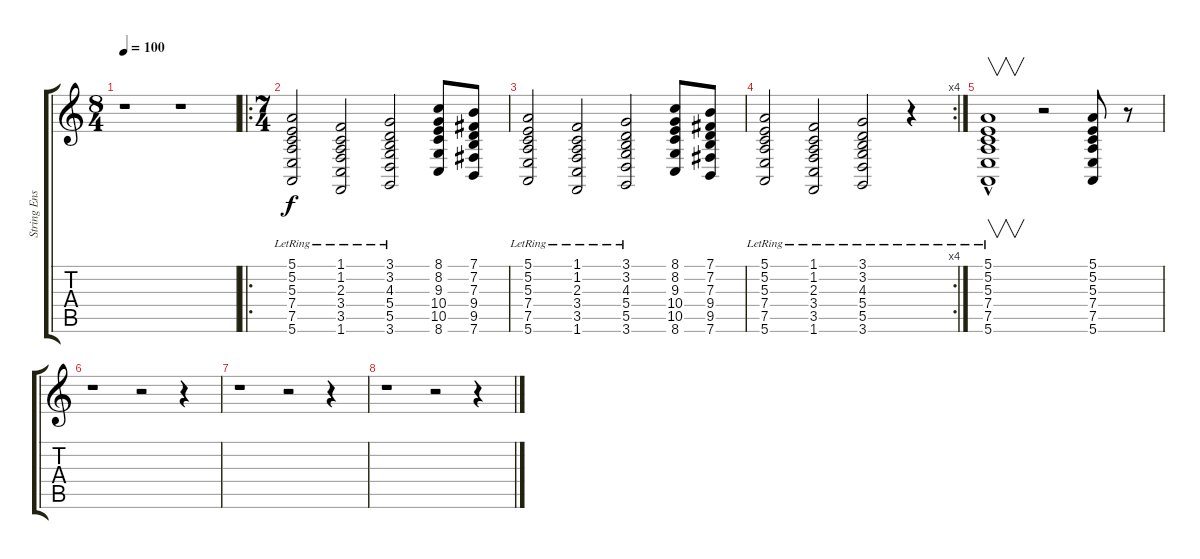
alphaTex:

\track ("String Ensemble 1" "String Ens") {instrument stringensemble1}
\staff {score tabs}
\tuning (E4 B3 G3 D3 A2 E2) {hide}
\ts (8 4)
\tempo 100
\clef g2
\ks c
r.1{dy f} r.1 |
\ro
\ts (7 4)
(5.1 5.2{lr} 5.3{lr} 7.4{lr} 7.5{lr} 5.6{lr}).2 (1.1{lr} 1.2{lr} 2.3{lr} 3.4{lr} 3.5{lr} 1.6{lr}).2 (3.1{lr} 3.2{lr} 4.3{lr} 5.4{lr} 5.5{lr} 3.6{lr}).2 (8.1 8.2 9.3 10.4 10.5 8.6).8 (7.1 7.2 7.3 9.4 9.5 7.6).8 |
(5.1 5.2{lr} 5.3{lr} 7.4{lr} 7.5{lr} 5.6{lr}).2 (1.1{lr} 1.2{lr} 2.3{lr} 3.4{lr} 3.5{lr} 1.6{lr}).2 (3.1{lr} 3.2{lr} 4.3{lr} 5.4{lr} 5.5{lr} 3.6{lr}).2 (8.1 8.2 9.3 10.4 10.5 8.6).8 (7.1 7.2 7.3 9.4 9.5 7.6).8 |
\rc 4
(5.1 5.2{lr} 5.3{lr} 7.4{lr} 7.5{lr} 5.6{lr}).2 (1.1{lr} 1.2{lr} 2.3{lr} 3.4{lr} 3.5{lr} 1.6{lr}).2 (3.1{lr} 3.2{lr} 4.3{lr} 5.4{lr} 5.5{lr} 3.6{lr}).2 r.4 |
(5.1 5.2{lr} 5.3{lr} 7.4{hac lr} 7.5{lr} 5.6{lr}).1{v} r.2 (5.1 5.2 5.3 7.4 7.5 5.6).8 r.8 |
r.1 r.2 r.4 |
r.1 r.2 r.4 |
r.1 r.2 r.4
